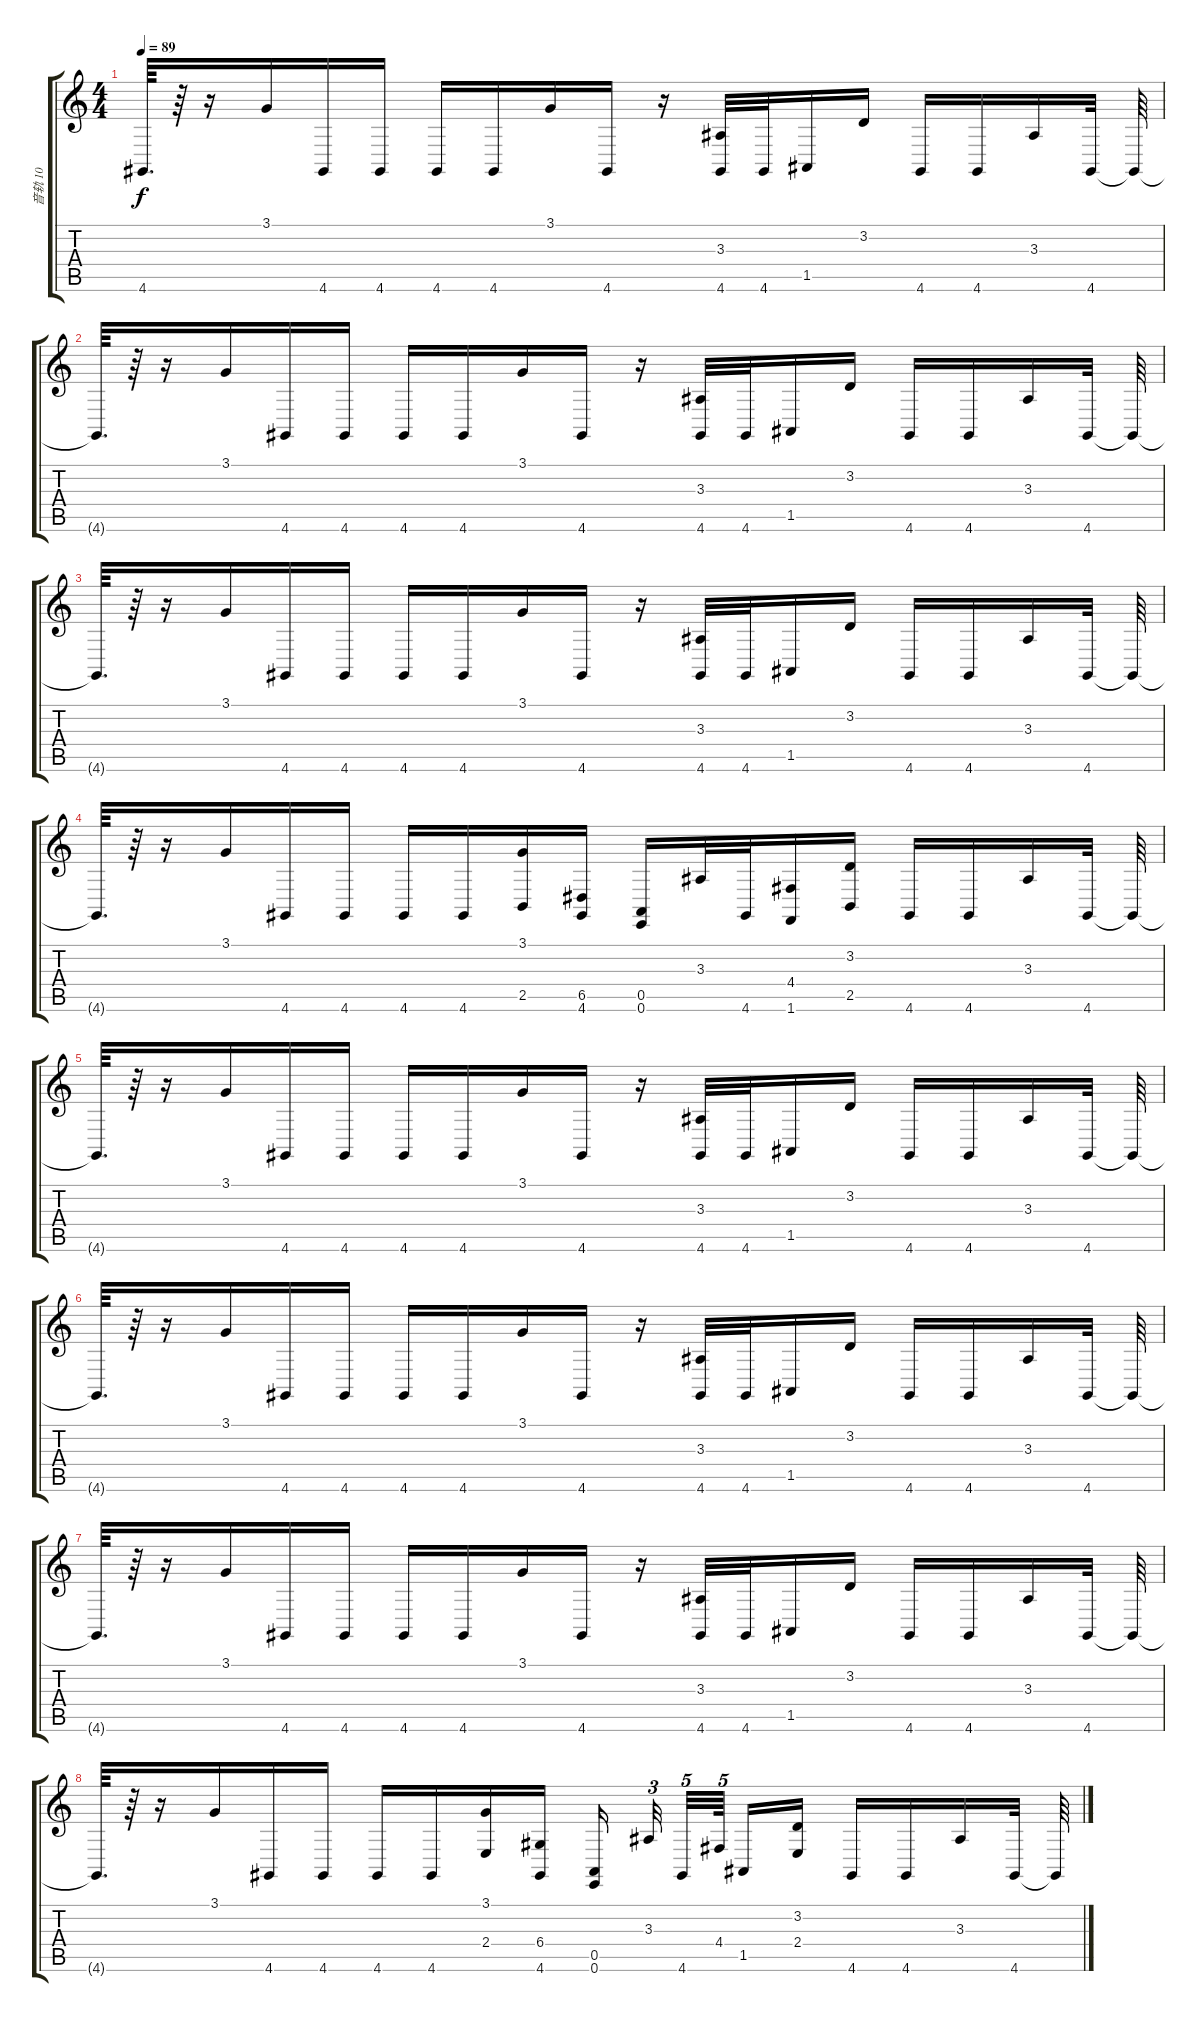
\track ("音轨 10" "音轨 10") {instrument acousticgrandpiano}
\staff {score tabs}
\tuning (E4 B3 G3 D3 A2 E2) {hide}
\ts (4 4)
\tempo 89
\clef g2
\ks c
4.6{t}.64{d dy f} r.64 r.16 3.1.16 4.6.16 4.6.16 4.6.16 4.6.16 3.1.16 4.6.16 r.16 (3.3 4.6).32 4.6.32 1.5.16 3.2.16 4.6.16 4.6.16 3.3.16 4.6.32 4.6{t}.64 |
4.6{t}.64{d} r.64 r.16 3.1.16 4.6.16 4.6.16 4.6.16 4.6.16 3.1.16 4.6.16 r.16 (3.3 4.6).32 4.6.32 1.5.16 3.2.16 4.6.16 4.6.16 3.3.16 4.6.32 4.6{t}.64 |
4.6{t}.64{d} r.64 r.16 3.1.16 4.6.16 4.6.16 4.6.16 4.6.16 3.1.16 4.6.16 r.16 (3.3 4.6).32 4.6.32 1.5.16 3.2.16 4.6.16 4.6.16 3.3.16 4.6.32 4.6{t}.64 |
4.6{t}.64{d} r.64 r.16 3.1.16 4.6.16 4.6.16 4.6.16 4.6.16 (3.1 2.5).16 (6.5 4.6).16 (0.5 0.6).16 3.3.32 4.6.32 (4.4 1.6).16 (3.2 2.5).16 4.6.16 4.6.16 3.3.16 4.6.32 4.6{t}.64 |
4.6{t}.64{d} r.64 r.16 3.1.16 4.6.16 4.6.16 4.6.16 4.6.16 3.1.16 4.6.16 r.16 (3.3 4.6).32 4.6.32 1.5.16 3.2.16 4.6.16 4.6.16 3.3.16 4.6.32 4.6{t}.64 |
4.6{t}.64{d} r.64 r.16 3.1.16 4.6.16 4.6.16 4.6.16 4.6.16 3.1.16 4.6.16 r.16 (3.3 4.6).32 4.6.32 1.5.16 3.2.16 4.6.16 4.6.16 3.3.16 4.6.32 4.6{t}.64 |
4.6{t}.64{d} r.64 r.16 3.1.16 4.6.16 4.6.16 4.6.16 4.6.16 3.1.16 4.6.16 r.16 (3.3 4.6).32 4.6.32 1.5.16 3.2.16 4.6.16 4.6.16 3.3.16 4.6.32 4.6{t}.64 |
4.6{t}.64{d} r.64 r.16 3.1.16 4.6.16 4.6.16 4.6.16 4.6.16 (3.1 2.4).16 (6.4 4.6).16 (0.5 0.6).16 3.3.32{tu (3 2)} 4.6.32{tu (5 4)} 4.4.64{tu (5 4)} 1.5.16 (3.2 2.4).16 4.6.16 4.6.16 3.3.16 4.6.32 4.6{t}.64
